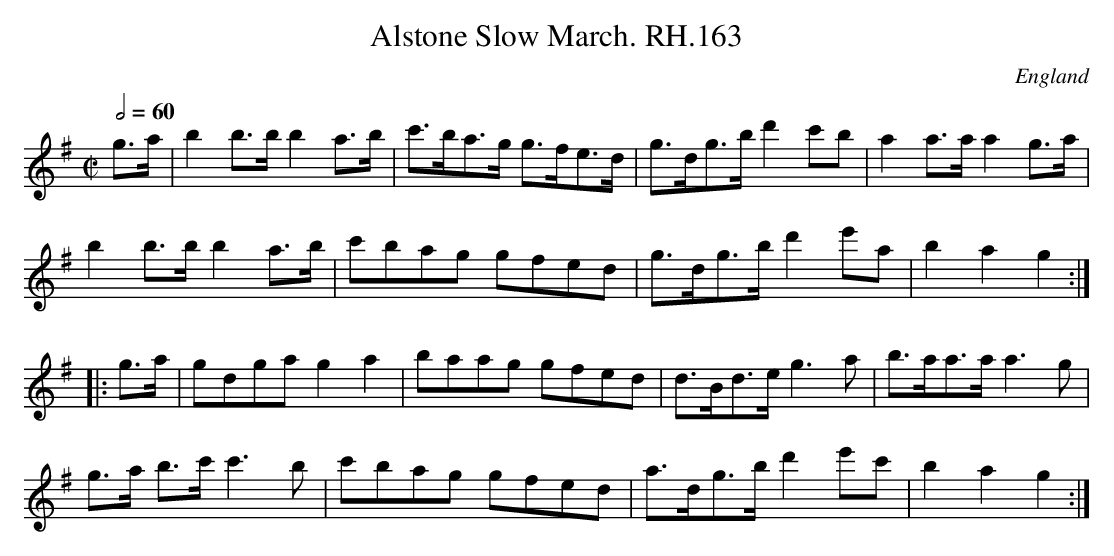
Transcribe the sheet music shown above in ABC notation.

X:1
T:Alstone Slow March. RH.163
O:England
M:C|
L:1/8
Q:1/2=60
notC:M.B.Hodgson.
K:G major
g>a|b2b>b b2a>b|c'>ba>g g>fe>d|\
g>dg>b d'2c'b|a2a>a a2g>a|!
b2b>b b2a>b|c'bag gfed|\
g>dg>b d'2e'a|b2a2 g2:|!
|:g>a|gdga g2a2|baag gfed|\
d>Bd>e g3a|b>aa>a a3g|!
g>a b>c' c'3b|c'bag gfed|\
a>dg>b d'2e'c'|b2a2 g2:|
